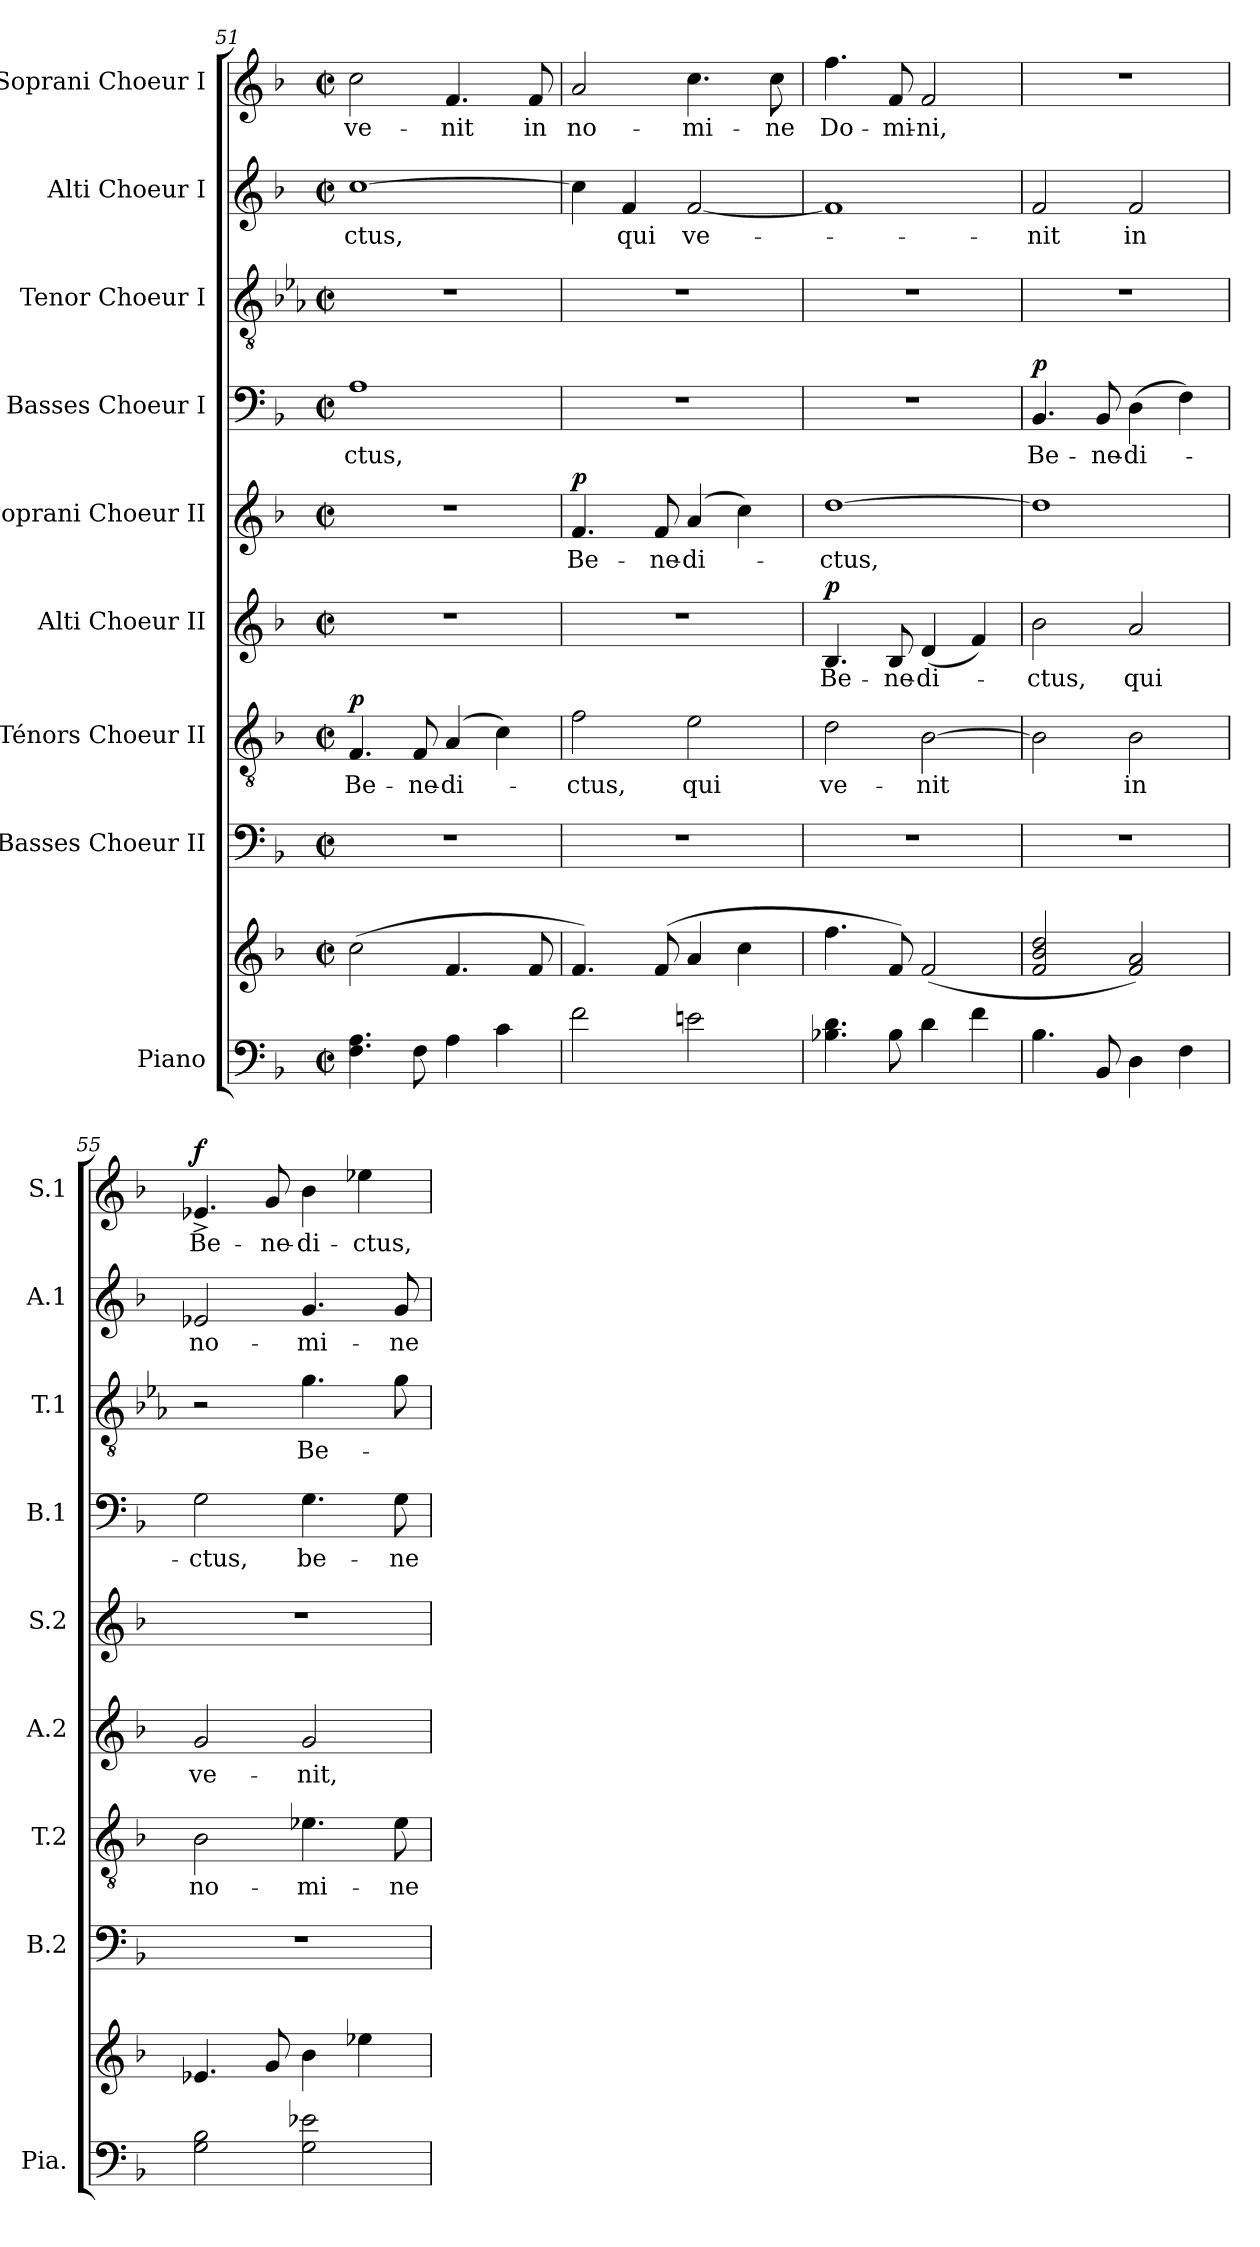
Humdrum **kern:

**kern	**kern	**kern	**kern	**text	**dynam	**kern	**text	**dynam	**kern	**text	**dynam	**kern	**text	**dynam	**kern	**text	**kern	**text	**kern	**text	**dynam
*part9	*part9	*part8	*part7	*part7	*part7	*part6	*part6	*part6	*part5	*part5	*part5	*part4	*part4	*part4	*part3	*part3	*part2	*part2	*part1	*part1	*part1
*staff10	*staff9	*staff8	*staff7	*staff7	*staff7	*staff6	*staff6	*staff6	*staff5	*staff5	*staff5	*staff4	*staff4	*staff4	*staff3	*staff3	*staff2	*staff2	*staff1	*staff1	*staff1
*I"Piano	*	*I"Basses Choeur II	*I"Ténors Choeur II	*	*	*I"Alti Choeur II	*	*	*I"Soprani Choeur II	*	*	*I"Basses Choeur I	*	*	*I"Tenor Choeur I	*	*I"Alti Choeur I	*	*I"Soprani Choeur I	*	*
*I'Pia.	*	*I'B.2	*I'T.2	*	*	*I'A.2	*	*	*I'S.2	*	*	*I'B.1	*	*	*I'T.1	*	*I'A.1	*	*I'S.1	*	*
*clefF4	*clefG2	*clefF4	*clefGv2	*	*	*clefG2	*	*	*clefG2	*	*	*clefF4	*	*	*clefGv2	*	*clefG2	*	*clefG2	*	*
*	*	*	*	*	*	*	*	*	*	*	*	*	*	*	*ITrd8c14	*	*	*	*	*	*
*k[b-]	*k[b-]	*k[b-]	*k[b-]	*	*	*k[b-]	*	*	*k[b-]	*	*	*k[b-]	*	*	*k[b-e-a-]	*	*k[b-]	*	*k[b-]	*	*
*M2/2	*M2/2	*M2/2	*M2/2	*	*	*M2/2	*	*	*M2/2	*	*	*M2/2	*	*	*M2/2	*	*M2/2	*	*M2/2	*	*
*met(c|)	*met(c|)	*met(c|)	*met(c|)	*	*	*met(c|)	*	*	*met(c|)	*	*	*met(c|)	*	*	*met(c|)	*	*met(c|)	*	*met(c|)	*	*
=51	=51	=51	=51	=51	=51	=51	=51	=51	=51	=51	=51	=51	=51	=51	=51	=51	=51	=51	=51	=51	=51
!	!	!	!	!	!LO:DY:a	!	!	!	!	!	!	!	!	!	!	!	!	!	!	!	!
4.F\ 4.A\	(2cc\	1r	4.Fi/	Be-	p	1r	.	.	1r	.	.	1A	-ctus,	.	1r	.	[1cc	-ctus,	2cc\	ve-	.
8F\	.	.	8Fi/	-ne-	.	.	.	.	.	.	.	.	.	.	.	.	.	.	.	.	.
4A\	4.f/	.	(4Ai/	-di-	.	.	.	.	.	.	.	.	.	.	.	.	.	.	4.f/	-nit	.
4c\	.	.	4ci\)	.	.	.	.	.	.	.	.	.	.	.	.	.	.	.	.	.	.
.	8f/	.	.	.	.	.	.	.	.	.	.	.	.	.	.	.	.	.	8f/	in	.
=52	=52	=52	=52	=52	=52	=52	=52	=52	=52	=52	=52	=52	=52	=52	=52	=52	=52	=52	=52	=52	=52
!	!	!	!	!	!	!	!	!	!	!	!LO:DY:a	!	!	!	!	!	!	!	!	!	!
2f\	4.f/)	1r	2fi\	-ctus,	.	1r	.	.	4.f/	Be-	p	1r	.	.	1r	.	4cc\]	.	2a/	no-	.
.	.	.	.	.	.	.	.	.	.	.	.	.	.	.	.	.	4f/	qui	.	.	.
.	(8f/	.	.	.	.	.	.	.	8f/	-ne-	.	.	.	.	.	.	.	.	.	.	.
2en\	4a/	.	2ei\	qui	.	.	.	.	(4a/	-di-	.	.	.	.	.	.	[2f/	ve-	4.cc\	-mi-	.
.	4cc\	.	.	.	.	.	.	.	4cc\)	.	.	.	.	.	.	.	.	.	.	.	.
.	.	.	.	.	.	.	.	.	.	.	.	.	.	.	.	.	.	.	8cc\	-ne	.
=53	=53	=53	=53	=53	=53	=53	=53	=53	=53	=53	=53	=53	=53	=53	=53	=53	=53	=53	=53	=53	=53
!	!	!	!	!	!	!	!	!LO:DY:a	!	!	!	!	!	!	!	!	!	!	!	!	!
4.B-X\ 4.d\	4.ff\	1r	2di\	ve-	.	4.B-/	Be-	p	[1dd	-ctus,	.	1r	.	.	1r	.	1f]	.	4.ff\	Do-	.
8B-\	8f/)	.	.	.	.	8B-/	-ne-	.	.	.	.	.	.	.	.	.	.	.	8f/	-mi-	.
4d\	(>2f/	.	[2B-i\	-nit	.	(4d/	-di-	.	.	.	.	.	.	.	.	.	.	.	2f/	-ni,	.
4f\	.	.	.	.	.	4f/)	.	.	.	.	.	.	.	.	.	.	.	.	.	.	.
=54	=54	=54	=54	=54	=54	=54	=54	=54	=54	=54	=54	=54	=54	=54	=54	=54	=54	=54	=54	=54	=54
!	!	!	!	!	!	!	!	!	!	!	!	!	!	!LO:DY:a	!	!	!	!	!	!	!
4.B-\	2f/ 2b-/ 2dd/	1r	2B-i\]	.	.	2b-\	-ctus,	.	1dd]	.	.	4.BB-/	Be-	p	1r	.	2f/	-nit	1r	.	.
8BB-/	.	.	.	.	.	.	.	.	.	.	.	8BB-/	-ne-	.	.	.	.	.	.	.	.
4D\	2f/ 2a/)	.	2B-i\	in	.	2a/	qui	.	.	.	.	(4D\	-di-	.	.	.	2f/	in	.	.	.
4F\	.	.	.	.	.	.	.	.	.	.	.	4F\)	.	.	.	.	.	.	.	.	.
=55	=55	=55	=55	=55	=55	=55	=55	=55	=55	=55	=55	=55	=55	=55	=55	=55	=55	=55	=55	=55	=55
!	!	!	!	!	!	!	!	!	!	!	!	!	!	!	!	!	!	!	!	!	!LO:DY:a
2G\ 2B-\	4.e-X/	1r	2B-i\	no-	.	2g/	ve-	.	1r	.	.	2G\	-ctus,	.	2r	.	2e-X/	no-	4.e-X^/	Be-	f
.	8g/	.	.	.	.	.	.	.	.	.	.	.	.	.	.	.	.	.	8g/	-ne-	.
2G\ 2e-X\	4b-\	.	4.e-Xi\	-mi-	.	2g/	-nit,	.	.	.	.	4.G\	be-	.	4.Gi\	Be-	4.g/	-mi-	4b-\	-di-	.
.	4ee-X\	.	.	.	.	.	.	.	.	.	.	.	.	.	.	.	.	.	4ee-X\	-ctus,	.
.	.	.	8e-i\	-ne	.	.	.	.	.	.	.	8G\	-ne-	.	8Gi\	.	8g/	-ne	.	.	.
=	=	=	=	=	=	=	=	=	=	=	=	=	=	=	=	=	=	=	=	=	=
*-	*-	*-	*-	*-	*-	*-	*-	*-	*-	*-	*-	*-	*-	*-	*-	*-	*-	*-	*-	*-	*-
